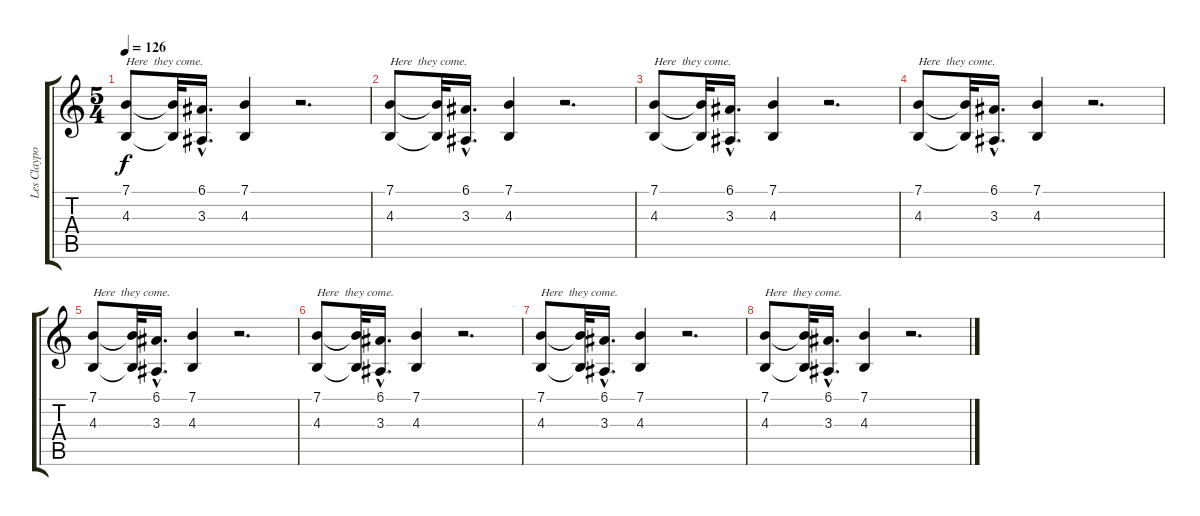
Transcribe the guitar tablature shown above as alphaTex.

\track ("Les Claypool / Vocals and Lyrics" "Les Claypo") {instrument trumpet}
\staff {score tabs}
\tuning (E4 B3 G3 D3 A2 E2) {hide}
\ts (5 4)
\tempo 126
\clef g2
\ks c
(7.1 4.3).8{txt "Here  they come." dy f} (7.1{t} 4.3{t}).32 (6.1{hac} 3.3{hac}).16{d} (7.1 4.3).4 r.2{d} |
(7.1 4.3).8{txt "Here  they come."} (7.1{t} 4.3{t}).32 (6.1{hac} 3.3{hac}).16{d} (7.1 4.3).4 r.2{d} |
(7.1 4.3).8{txt "Here  they come."} (7.1{t} 4.3{t}).32 (6.1{hac} 3.3{hac}).16{d} (7.1 4.3).4 r.2{d} |
(7.1 4.3).8{txt "Here  they come."} (7.1{t} 4.3{t}).32 (6.1{hac} 3.3{hac}).16{d} (7.1 4.3).4 r.2{d} |
(7.1 4.3).8{txt "Here  they come."} (7.1{t} 4.3{t}).32 (6.1{hac} 3.3{hac}).16{d} (7.1 4.3).4 r.2{d} |
(7.1 4.3).8{txt "Here  they come."} (7.1{t} 4.3{t}).32 (6.1{hac} 3.3{hac}).16{d} (7.1 4.3).4 r.2{d} |
(7.1 4.3).8{txt "Here  they come."} (7.1{t} 4.3{t}).32 (6.1{hac} 3.3{hac}).16{d} (7.1 4.3).4 r.2{d} |
(7.1 4.3).8{txt "Here  they come."} (7.1{t} 4.3{t}).32 (6.1{hac} 3.3{hac}).16{d} (7.1 4.3).4 r.2{d}
